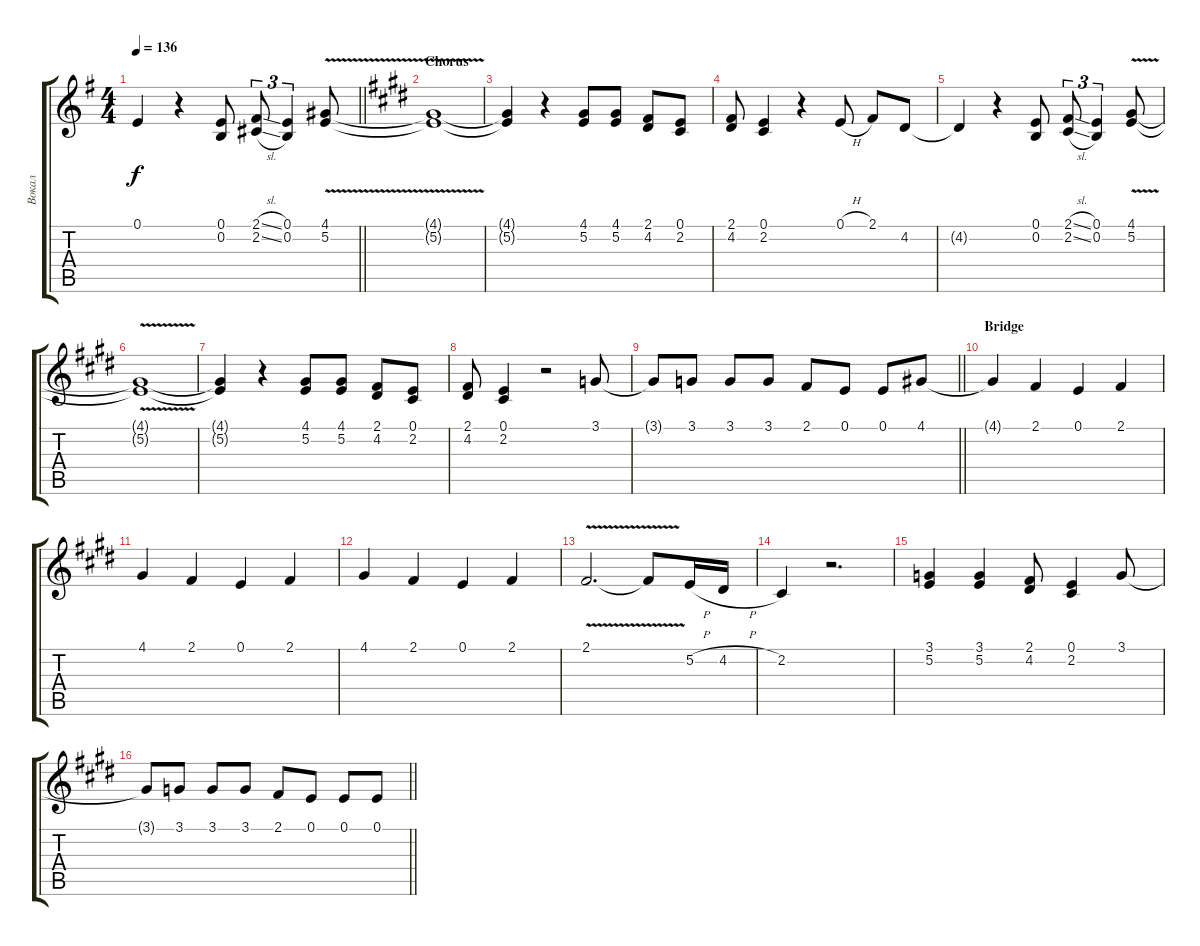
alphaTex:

\track ("Вокал" "Вокал") {instrument trumpet}
\staff {score tabs}
\tuning (E4 B3 G3 D3 A2 E2) {hide}
\ts (4 4)
\tempo 136
\clef g2
\barLineRight lightlight
\ks eminor
0.1{t}.4{dy f} r.4 (0.1 0.2).8 (2.1{sl} 2.2{sl}).8{tu (3 2)} (0.1 0.2).4{tu (3 2)} (4.1{v} 5.2).8 |
\section ("" "Chorus")
\ks c#minor
(4.1{t} 5.2{t}).1 |
(4.1{t} 5.2{t}).4 r.4 (4.1 5.2).8 (4.1 5.2).8 (2.1 4.2).8 (0.1 2.2).8 |
(2.1 4.2).8 (0.1 2.2).4 r.4 0.1{h}.8 2.1.8 4.2.8 |
4.2{t}.4 r.4 (0.1 0.2).8 (2.1{sl} 2.2{sl}).8{tu (3 2)} (0.1 0.2).4{tu (3 2)} (4.1{v} 5.2).8 |
(4.1{t} 5.2{t}).1 |
(4.1{t} 5.2{t}).4 r.4 (4.1 5.2).8 (4.1 5.2).8 (2.1 4.2).8 (0.1 2.2).8 |
(2.1 4.2).8 (0.1 2.2).4 r.2 3.1.8 |
\barLineRight lightlight
3.1{t}.8 3.1.8 3.1.8 3.1.8 2.1.8 0.1.8 0.1.8 4.1.8 |
\section ("" "Bridge")
4.1{t}.4 2.1.4 0.1.4 2.1.4 |
4.1.4 2.1.4 0.1.4 2.1.4 |
4.1.4 2.1.4 0.1.4 2.1.4 |
2.1{v}.2{d} 2.1{t}.8 5.2{h}.16 4.2{h}.16 |
2.2.4 r.2{d} |
(3.1 5.2).4 (3.1 5.2).4 (2.1 4.2).8 (0.1 2.2).4 3.1.8 |
\barLineRight lightlight
3.1{t}.8 3.1.8 3.1.8 3.1.8 2.1.8 0.1.8 0.1.8 0.1.8
